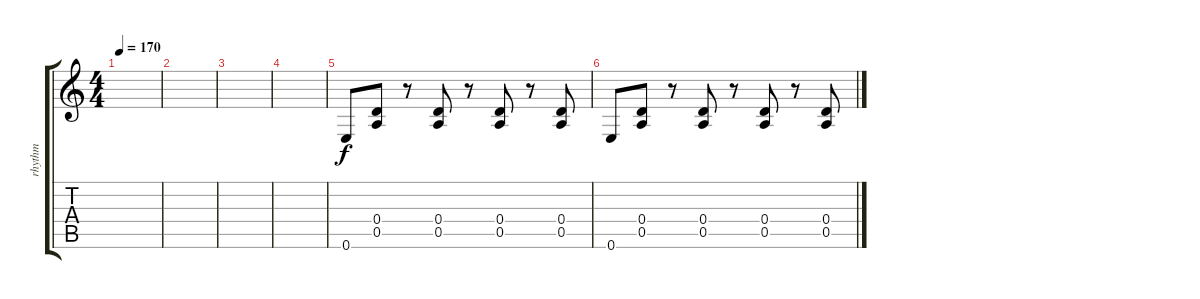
\track ("rhythm" "rhythm") {instrument distortionguitar}
\staff {score tabs}
\tuning (E4 B3 G3 D3 A2 E2) {hide}
\ts (4 4)
\tempo 170
\clef g2
\ks c
|
|
|
|
0.6.8 (0.4 0.5).8 r.8 (0.4 0.5).8 r.8 (0.4 0.5).8 r.8 (0.4 0.5).8 |
0.6.8 (0.4 0.5).8 r.8 (0.4 0.5).8 r.8 (0.4 0.5).8 r.8 (0.4 0.5).8
